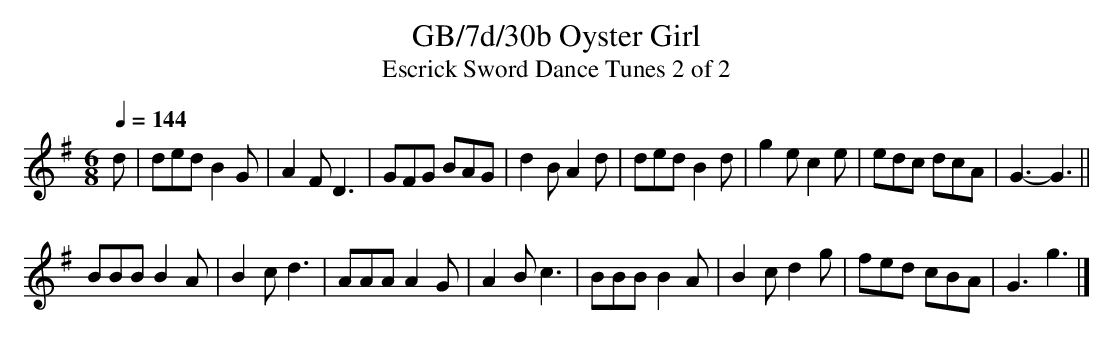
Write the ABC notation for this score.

X:1
T:GB/7d/30b Oyster Girl
T:Escrick Sword Dance Tunes 2 of 2
Q:1/4=144
M:6/8
L:1/8
K:G
d |\
ded B2G | A2F D3  | GFG BAG | d2B A2d |\
ded B2d | g2e c2e | edc dcA | G3- G3 ||
BBB B2A | B2c d3  | AAA A2G | A2B c3 |\
BBB B2A | B2c d2g | fed cBA | G3  g3 |]
